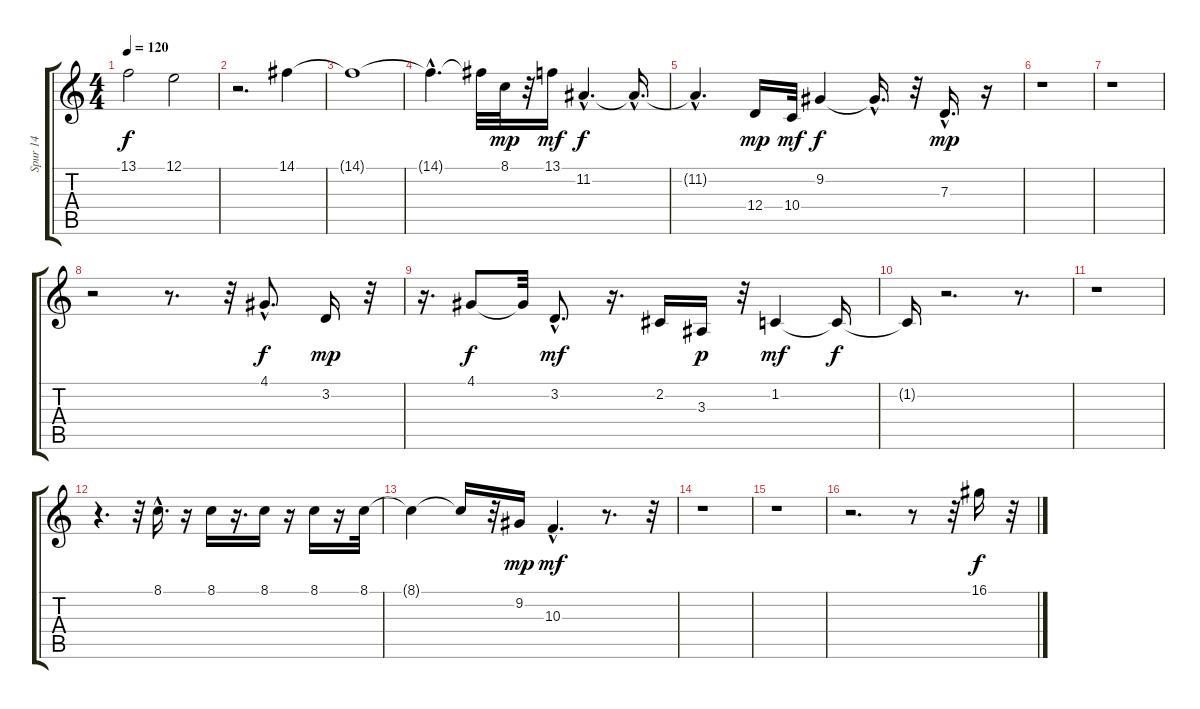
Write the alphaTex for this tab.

\track ("Spur 14" "Spur 14") {instrument oboe}
\staff {score tabs}
\tuning (E4 B3 G3 D3 A2 E2) {hide}
\ts (4 4)
\tempo 120
\clef g2
\ks c
13.1.2{dy f} 12.1.2 |
r.2{d} 14.1.4 |
14.1{t}.1 |
14.1{hac t}.4{d} 14.1{t}.32 8.1.32{dy mp} r.32 13.1.16{dy mf} 11.2{hac}.4{d dy f} 11.2{hac t}.16{d} |
11.2{hac t}.4{d} 12.4.16{dy mp} 10.4.32{dy mf} 9.2.4{dy f} 9.2{hac t}.16{d} r.32 7.3{hac}.16{d dy mp} r.16 |
r.1 |
r.1 |
r.2 r.8{d} r.32 4.1{hac}.8{d dy f} 3.2.16{dy mp} r.32 |
r.16{d} 4.1.8{dy f} 4.1{t}.32 3.2{hac}.8{d dy mf} r.16{d} 2.2.16 3.3.16{dy p} r.32 1.2.4{dy mf} 1.2{t}.16{dy f} |
1.2{t}.16 r.2{d} r.8{d} |
r.1 |
r.4{d} r.32 8.1{hac}.16{d} r.16 8.1.16 r.16{d} 8.1.16 r.16 8.1.16 r.16 8.1.32 |
8.1{t}.4 8.1{t}.16 r.32 9.2.16{dy mp} 10.3{hac}.4{d dy mf} r.8{d} r.32 |
r.1 |
r.1 |
r.2{d} r.8 r.32 16.1.16{dy f} r.32
